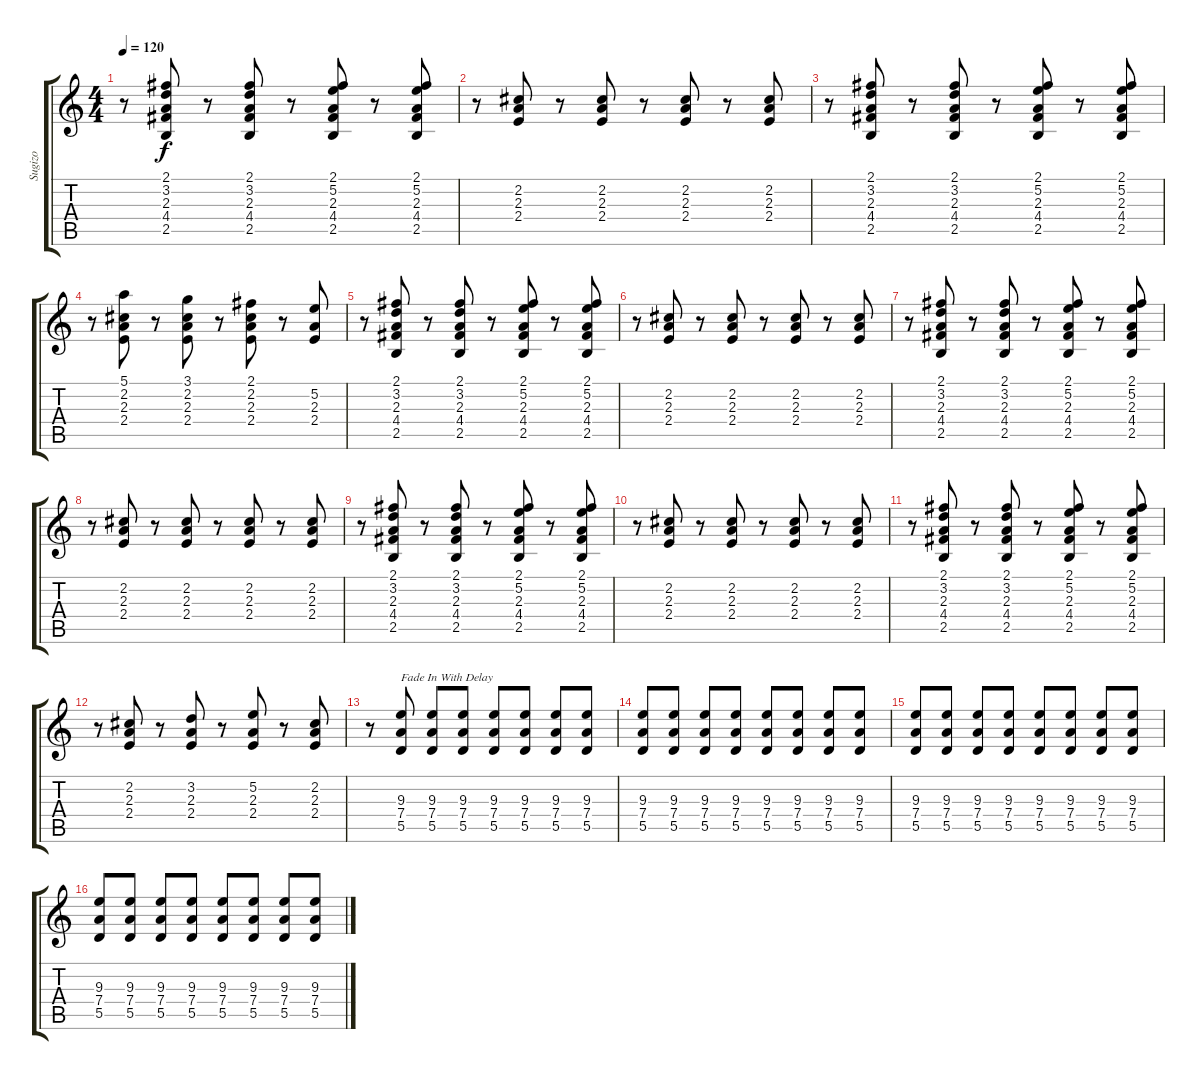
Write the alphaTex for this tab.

\track ("Sugizo" "Sugizo") {instrument distortionguitar}
\staff {score tabs}
\tuning (E4 B3 G3 D3 A2 E2) {hide}
\ts (4 4)
\tempo 120
\clef g2
\ks c
r.8{dy f} (2.1 3.2 2.3 4.4 2.5).8 r.8 (2.1 3.2 2.3 4.4 2.5).8 r.8 (2.1 5.2 2.3 4.4 2.5).8 r.8 (2.1 5.2 2.3 4.4 2.5).8 |
r.8 (2.2 2.3 2.4).8 r.8 (2.2 2.3 2.4).8 r.8 (2.2 2.3 2.4).8 r.8 (2.2 2.3 2.4).8 |
r.8 (2.1 3.2 2.3 4.4 2.5).8 r.8 (2.1 3.2 2.3 4.4 2.5).8 r.8 (2.1 5.2 2.3 4.4 2.5).8 r.8 (2.1 5.2 2.3 4.4 2.5).8 |
r.8 (5.1 2.2 2.3 2.4).8 r.8 (3.1 2.2 2.3 2.4).8 r.8 (2.1 2.2 2.3 2.4).8 r.8 (5.2 2.3 2.4).8 |
r.8 (2.1 3.2 2.3 4.4 2.5).8 r.8 (2.1 3.2 2.3 4.4 2.5).8 r.8 (2.1 5.2 2.3 4.4 2.5).8 r.8 (2.1 5.2 2.3 4.4 2.5).8 |
r.8 (2.2 2.3 2.4).8 r.8 (2.2 2.3 2.4).8 r.8 (2.2 2.3 2.4).8 r.8 (2.2 2.3 2.4).8 |
r.8 (2.1 3.2 2.3 4.4 2.5).8 r.8 (2.1 3.2 2.3 4.4 2.5).8 r.8 (2.1 5.2 2.3 4.4 2.5).8 r.8 (2.1 5.2 2.3 4.4 2.5).8 |
r.8 (2.2 2.3 2.4).8 r.8 (2.2 2.3 2.4).8 r.8 (2.2 2.3 2.4).8 r.8 (2.2 2.3 2.4).8 |
r.8 (2.1 3.2 2.3 4.4 2.5).8 r.8 (2.1 3.2 2.3 4.4 2.5).8 r.8 (2.1 5.2 2.3 4.4 2.5).8 r.8 (2.1 5.2 2.3 4.4 2.5).8 |
r.8 (2.2 2.3 2.4).8 r.8 (2.2 2.3 2.4).8 r.8 (2.2 2.3 2.4).8 r.8 (2.2 2.3 2.4).8 |
r.8 (2.1 3.2 2.3 4.4 2.5).8 r.8 (2.1 3.2 2.3 4.4 2.5).8 r.8 (2.1 5.2 2.3 4.4 2.5).8 r.8 (2.1 5.2 2.3 4.4 2.5).8 |
r.8 (2.2 2.3 2.4).8 r.8 (3.2 2.3 2.4).8 r.8 (5.2 2.3 2.4).8 r.8 (2.2 2.3 2.4).8 |
r.8 (9.3 7.4 5.5).8{txt "Fade In With Delay" volume 1} (9.3 7.4 5.5).8{volume 2} (9.3 7.4 5.5).8{volume 4} (9.3 7.4 5.5).8{volume 7} (9.3 7.4 5.5).8 (9.3 7.4 5.5).8 (9.3 7.4 5.5).8 |
(9.3 7.4 5.5).8 (9.3 7.4 5.5).8 (9.3 7.4 5.5).8 (9.3 7.4 5.5).8 (9.3 7.4 5.5).8 (9.3 7.4 5.5).8 (9.3 7.4 5.5).8 (9.3 7.4 5.5).8 |
(9.3 7.4 5.5).8 (9.3 7.4 5.5).8 (9.3 7.4 5.5).8 (9.3 7.4 5.5).8 (9.3 7.4 5.5).8 (9.3 7.4 5.5).8 (9.3 7.4 5.5).8 (9.3 7.4 5.5).8 |
(9.3 7.4 5.5).8 (9.3 7.4 5.5).8 (9.3 7.4 5.5).8 (9.3 7.4 5.5).8 (9.3 7.4 5.5).8 (9.3 7.4 5.5).8 (9.3 7.4 5.5).8 (9.3 7.4 5.5).8
